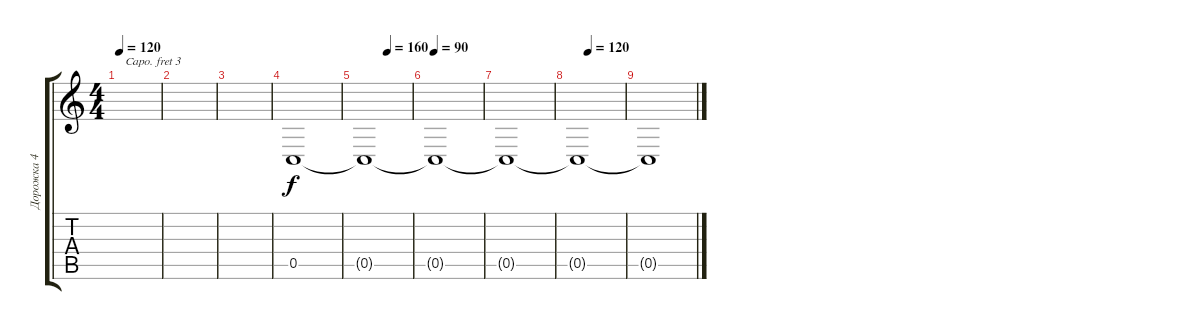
\track ("Дорожка 4" "Дорожка 4") {instrument pad2warm}
\staff {score tabs}
\capo 3
\tuning (E4 B3 G3 D3 A2 E2) {hide}
\ts (4 4)
\tempo 120
\clef g2
\ks c
|
|
|
0.5.1 |
\tempo (160 0.5)
0.5{t}.1 |
\tempo 90
0.5{t}.1 |
0.5{t}.1 |
\tempo (120 0.25)
0.5{t}.1 |
0.5{t}.1
